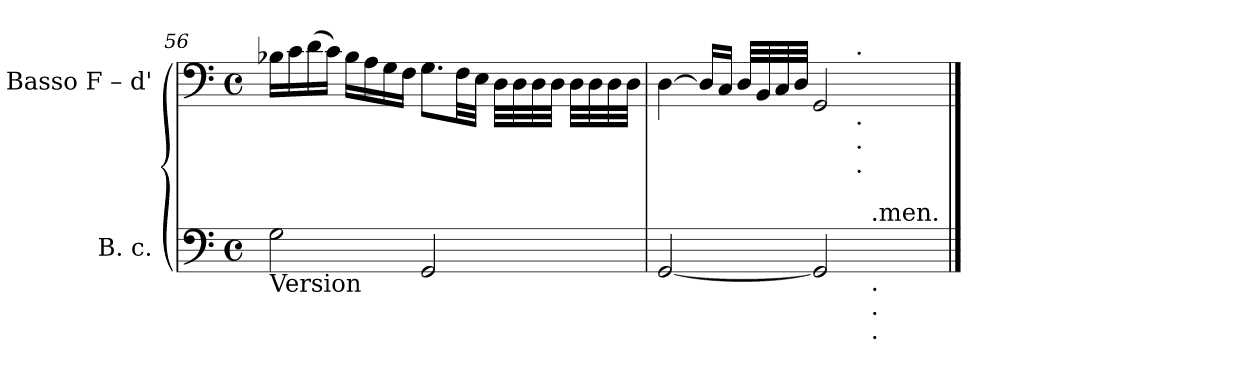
**kern	**kern	**text
*part2	*part1	*part1
*staff2	*staff1	*staff1
*I"B. c.	*I"Basso  F – d'	*
*clefF4	*clefF4	*
*k[]	*k[]	*
*C:	*C:	*
*M4/4	*M4/4	*
*met(c)	*met(c)	*
=56	=56	=56
!LO:TX:b:t=Version	!	!
!	!	!LO:LY:b:cj
2G\	16B-X\L	--
!	!	!LO:LY:b:cj
.	16c\	--
!	!	!LO:LY:b:cj
.	(<16d\	--
!	!	!LO:LY:b:cj
.	16c\J)	--
!	!	!LO:LY:b:cj
.	16B-\L	--
!	!	!LO:LY:b:cj
.	16A\	--
!	!	!LO:LY:b:cj
.	16G\	--
!	!	!LO:LY:b:cj
.	16F\J	--
!	!	!LO:LY:b:cj
2GG/	8.G\L	--
!	!	!LO:LY:b:cj
.	32F\	--
!	!	!LO:LY:b:cj
.	32E\J	--
!	!	!LO:LY:b:cj
.	32D\L	--
!	!	!LO:LY:b:cj
.	32D\	--
!	!	!LO:LY:b:cj
.	32D\	--
!	!	!LO:LY:b:cj
.	32D\J	--
!	!	!LO:LY:b:cj
.	32D\L	--
!	!	!LO:LY:b:cj
.	32D\	--
!	!	!LO:LY:b:cj
.	32D\	--
!	!	!LO:LY:b:cj
.	32D\J	--
=57	=57	=57
!LO:TX:b:t=1.o – 12. O6. 2015. Edition by Peter Rottländer	!	!
!	!	!LO:LY:b:cj
*^	*^	*
*	*^	*	*	*
[<2GG/	2ryy	2ryy	[<4D\	2ryy	--
!	!	!	!	!	!LO:LY:b:cj
.	.	.	16D/L]	.	--
!	!	!	!	!	!LO:LY:b:cj
.	.	.	16C/J	.	--
!	!	!	!	!	!LO:LY:b:cj
.	.	.	32D/L	.	--
!	!	!	!	!	!LO:LY:b:cj
.	.	.	32BB/	.	--
!	!	!	!	!	!LO:LY:b:cj
.	.	.	32C/	.	--
!	!	!	!	!	!LO:LY:b:cj
.	.	.	32D/J	.	--
!	!	!	!	!	!LO:LY:b:cj
2GG/]	8ryy	8..ryy	2GG/	8ryy	--
.	16ryy	.	.	32.ryy	.
!	!	!	!	!LO:TX:a:t=.	!
!	!	!	!	!LO:TX:b:t=.	!
!	!	!	!	!LO:TX:b:t=.	!
!	!	!	!	!LO:TX:b:t=.	!
.	.	.	.	4ryy	.
.	64ryy	.	.	.	.
!	!LO:TX:a:t=.	!	!	!	!
!	!LO:TX:b:t=.	!	!	!	!
!	!LO:TX:b:t=.	!	!	!	!
!	!LO:TX:b:t=.	!	!	!	!
.	4ryy	.	.	.	.
!	!	!LO:TX:a:t=men.	!	!	!
.	.	4ryy	.	.	.
.	.	.	.	16ryy	.
.	32.ryy	.	.	.	.
.	.	32ryy	.	.	.
.	.	.	.	64ryy	.
*v	*v	*v	*	*	*
*	*v	*v	*
==	==	==
*-	*-	*-
